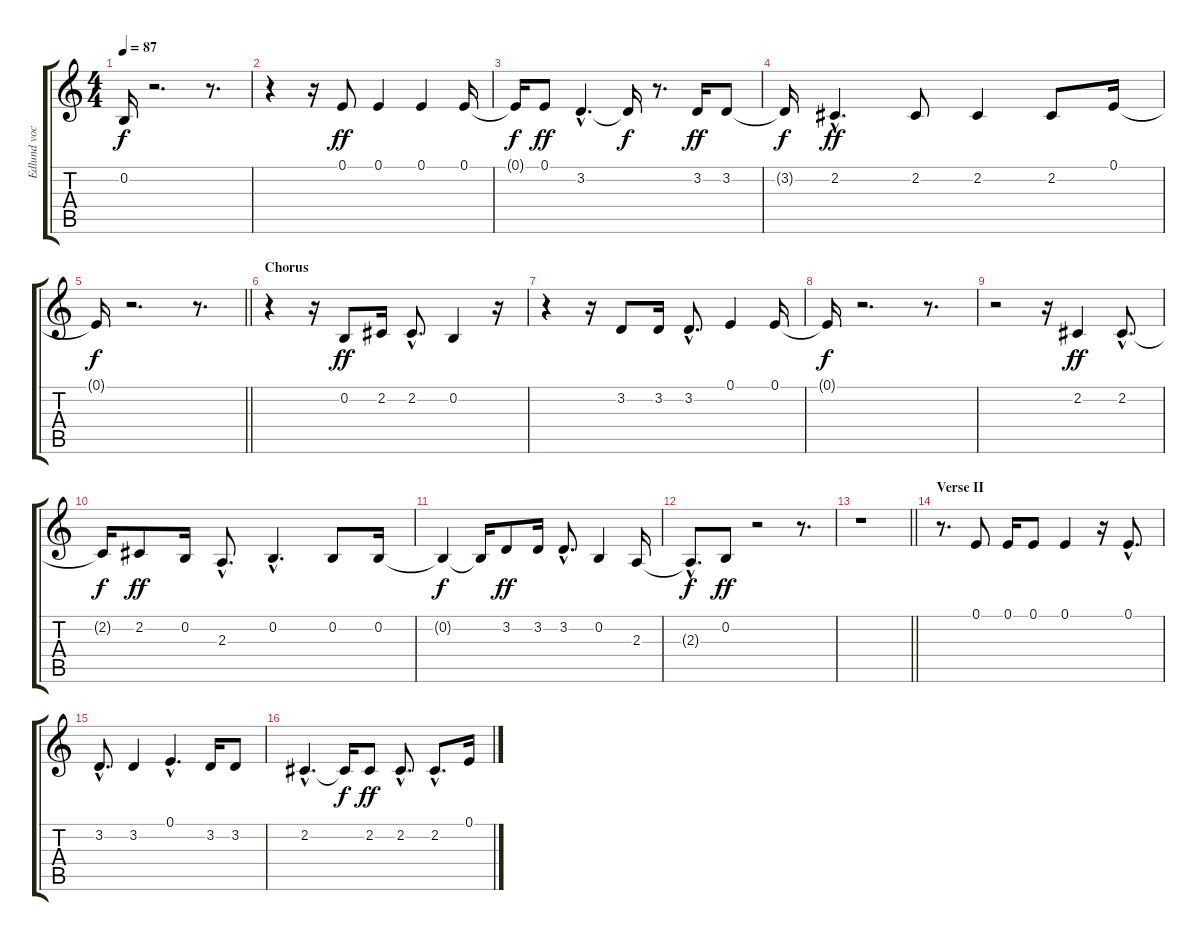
\track ("Edlund vocal" "Edlund voc") {instrument acousticgrandpiano}
\staff {score tabs}
\tuning (E4 B3 G3 D3 A2 E2) {hide}
\ts (4 4)
\tempo 87
\clef g2
\ks c
0.2{t}.16{dy f} r.2{d} r.8{d} |
r.4 r.16 0.1.8{dy ff} 0.1.4 0.1.4 0.1.16 |
0.1{t}.16{dy f} 0.1.8{dy ff} 3.2{hac}.4{d} 3.2{t}.16{dy f} r.8{d} 3.2.16{dy ff} 3.2.8 |
3.2{t}.16{dy f} 2.2{hac}.4{d dy ff} 2.2.8 2.2.4 2.2.8 0.1.16 |
\barLineRight lightlight
0.1{t}.16{dy f} r.2{d} r.8{d} |
\section ("" "Chorus")
r.4 r.16 0.2.8{dy ff} 2.2.16 2.2{hac}.8{d} 0.2.4 r.16 |
r.4 r.16 3.2.8 3.2.16 3.2{hac}.8{d} 0.1.4 0.1.16 |
0.1{t}.16{dy f} r.2{d} r.8{d} |
r.2 r.16 2.2.4{dy ff} 2.2{hac}.8{d} |
2.2{t}.16{dy f} 2.2.8{dy ff} 0.2.16 2.3{hac}.8{d} 0.2{hac}.4{d} 0.2.8 0.2.16 |
0.2{t}.4{dy f} 0.2{t}.16 3.2.8{dy ff} 3.2.16 3.2{hac}.8{d} 0.2.4 2.3.16 |
2.3{hac t}.8{d dy f} 0.2.8{dy ff} r.2 r.8{d} |
\barLineRight lightlight
r.1 |
\section ("" "Verse II")
r.8{d} 0.1.8 0.1.16 0.1.8 0.1.4 r.16 0.1{hac}.8{d} |
3.2{hac}.8{d} 3.2.4 0.1{hac}.4{d} 3.2.16 3.2.8 |
2.2{hac}.4{d} 2.2{t}.16{dy f} 2.2.8{dy ff} 2.2{hac}.8{d} 2.2{hac}.8{d} 0.1.16
